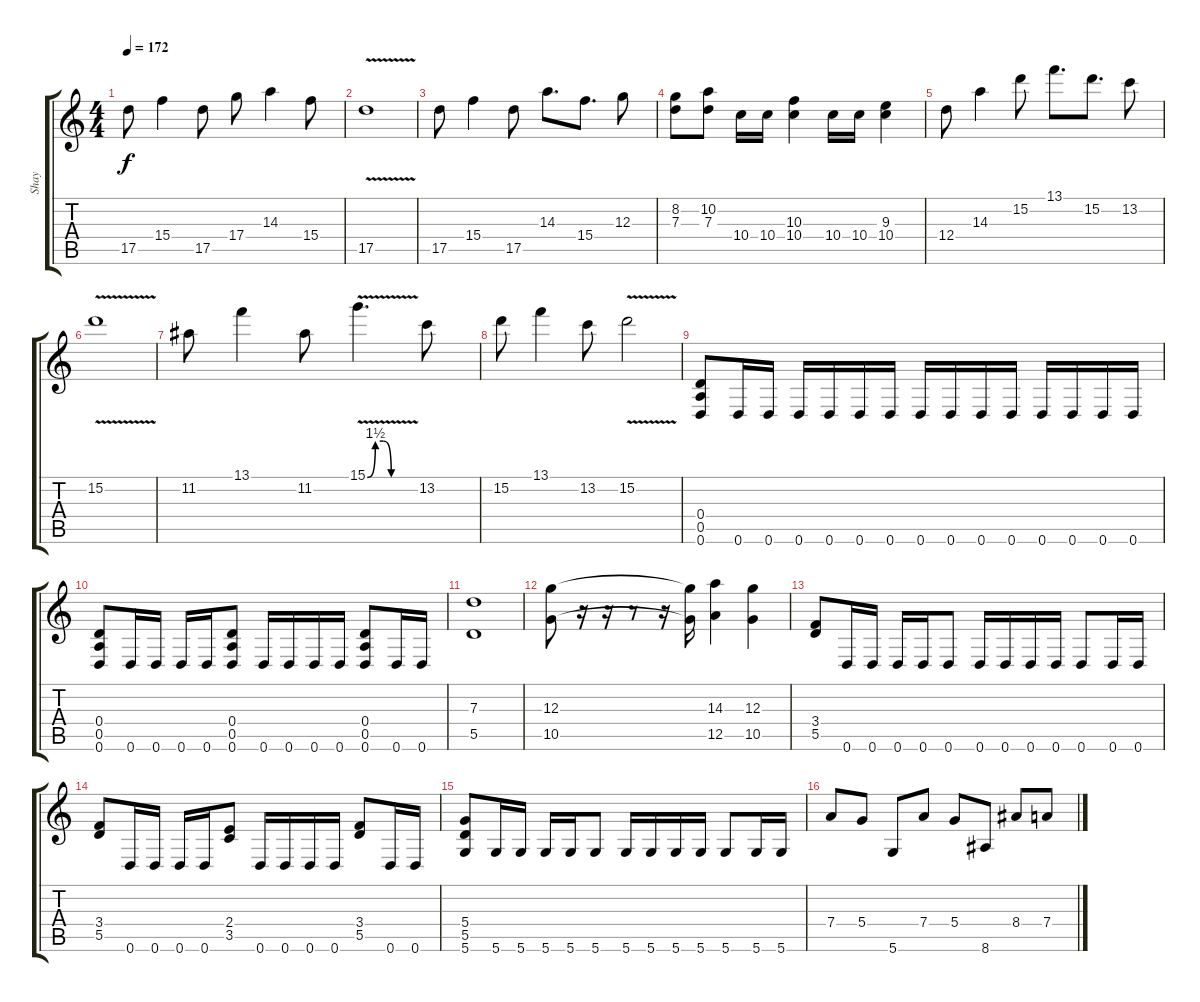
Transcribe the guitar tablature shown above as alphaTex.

\track ("Shay" "Shay") {instrument distortionguitar}
\staff {score tabs}
\tuning (E4 B3 G3 D3 A2 D2) {hide}
\ts (4 4)
\tempo 172
\clef g2
\ks c
17.5.8{dy f} 15.4.4 17.5.8 17.4.8 14.3.4 15.4.8 |
17.5{v}.1 |
17.5.8 15.4.4 17.5.8 14.3.8{d} 15.4.8{d} 12.3.8 |
(8.2 7.3).8 (10.2 7.3).8 10.4.16 10.4.16 (10.3 10.4).4 10.4.16 10.4.16 (9.3 10.4).4 |
12.4.8 14.3.4 15.2.8 13.1.8{d} 15.2.8{d} 13.2.8 |
15.2{v}.1 |
11.2.8 13.1.4 11.2.8 15.1{be (custom 0 0 10 6 20 6 30 0 60 0) v}.4{d} 13.2.8 |
15.2.8 13.1.4 13.2.8 15.2{v}.2 |
(0.4 0.5 0.6).8 0.6.16 0.6.16 0.6.16 0.6.16 0.6.16 0.6.16 0.6.16 0.6.16 0.6.16 0.6.16 0.6.16 0.6.16 0.6.16 0.6.16 |
(0.4 0.5 0.6).8 0.6.16 0.6.16 0.6.16 0.6.16 (0.4 0.5 0.6).8 0.6.16 0.6.16 0.6.16 0.6.16 (0.4 0.5 0.6).8 0.6.16 0.6.16 |
(7.3 5.5).1 |
(12.3 10.5).8 r.16 r.16 r.8 r.16 (12.3{t} 10.5{t}).16 (14.3 12.5).4 (12.3 10.5).4 |
(3.4 5.5).8 0.6.16 0.6.16 0.6.16 0.6.16 0.6.8 0.6.16 0.6.16 0.6.16 0.6.16 0.6.8 0.6.16 0.6.16 |
(3.4 5.5).8 0.6.16 0.6.16 0.6.16 0.6.16 (2.4 3.5).8 0.6.16 0.6.16 0.6.16 0.6.16 (3.4 5.5).8 0.6.16 0.6.16 |
(5.4 5.5 5.6).8 5.6.16 5.6.16 5.6.16 5.6.16 5.6.8 5.6.16 5.6.16 5.6.16 5.6.16 5.6.8 5.6.16 5.6.16 |
7.4.8 5.4.8 5.6.8 7.4.8 5.4.8 8.6.8 8.4.8 7.4.8
